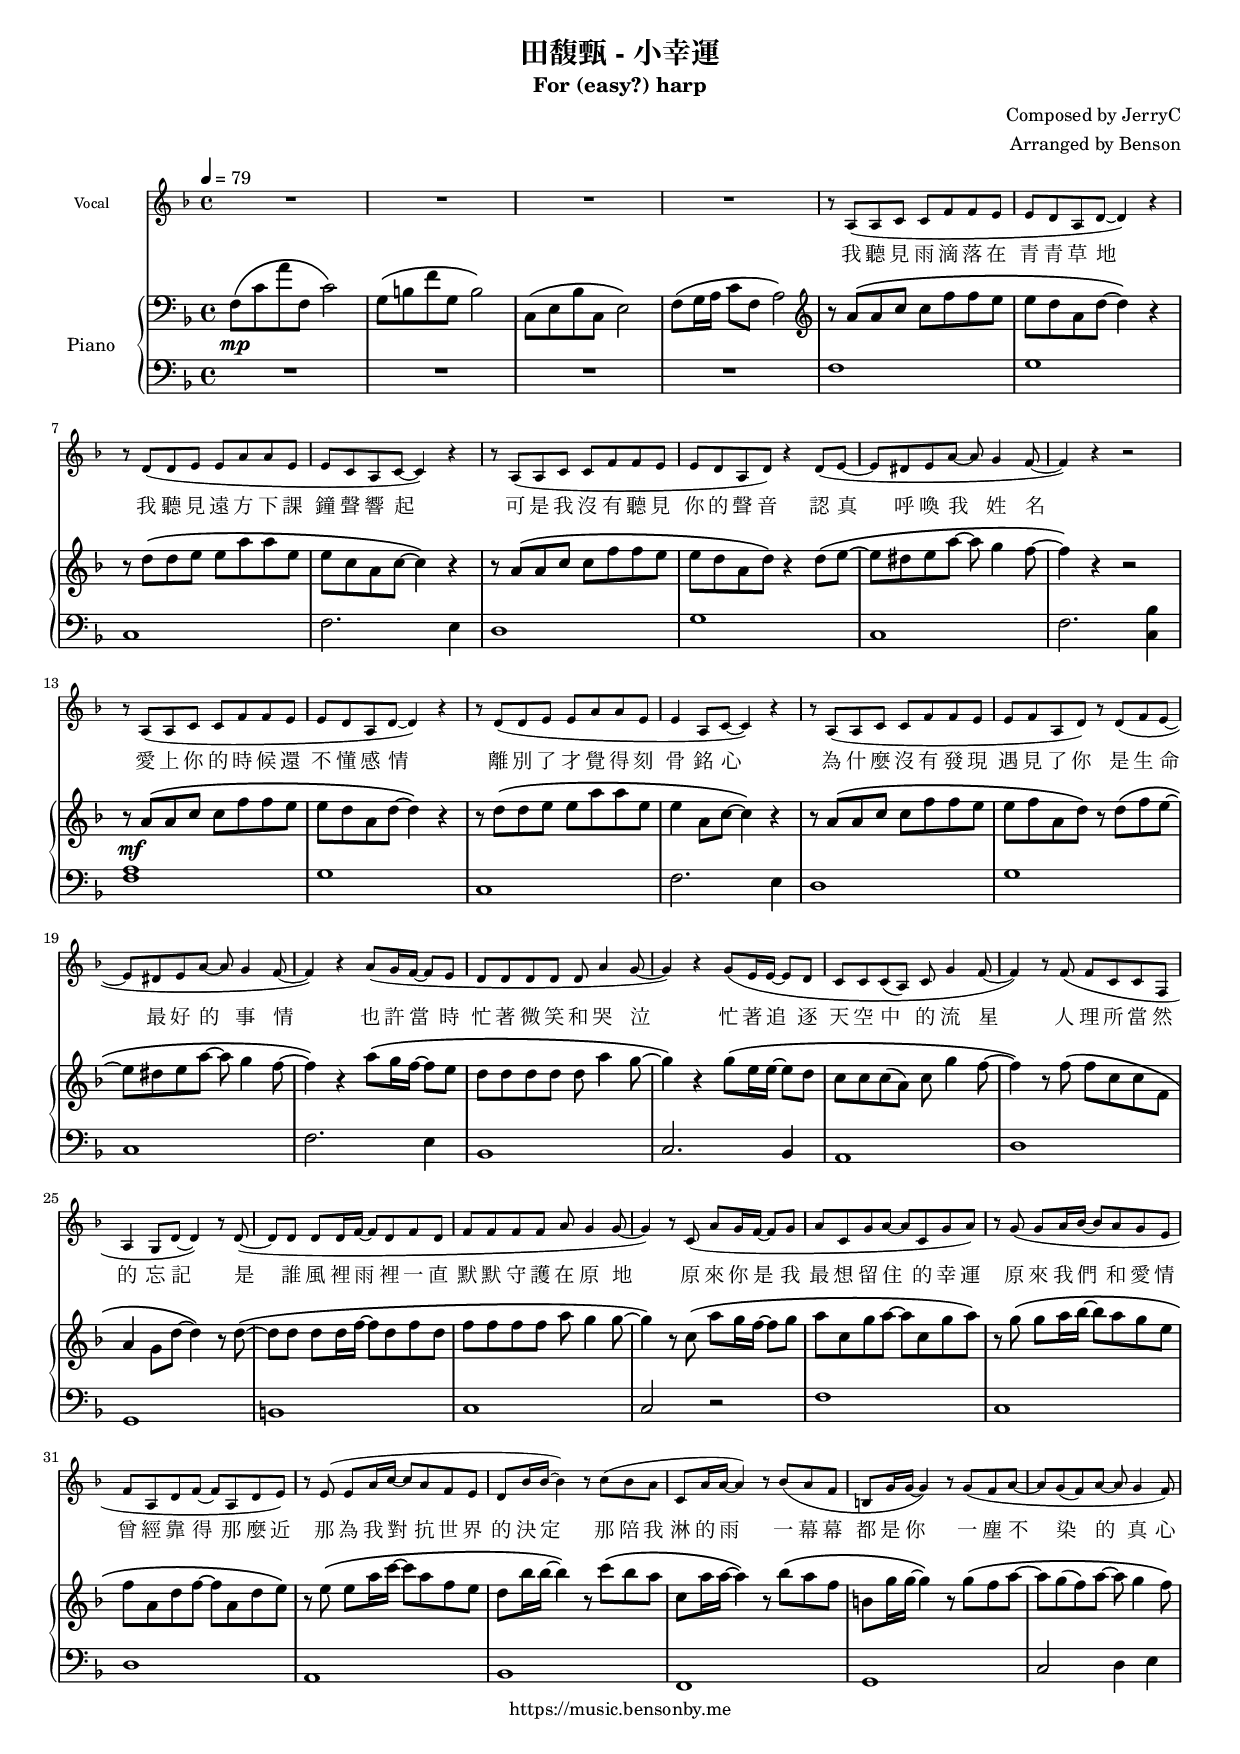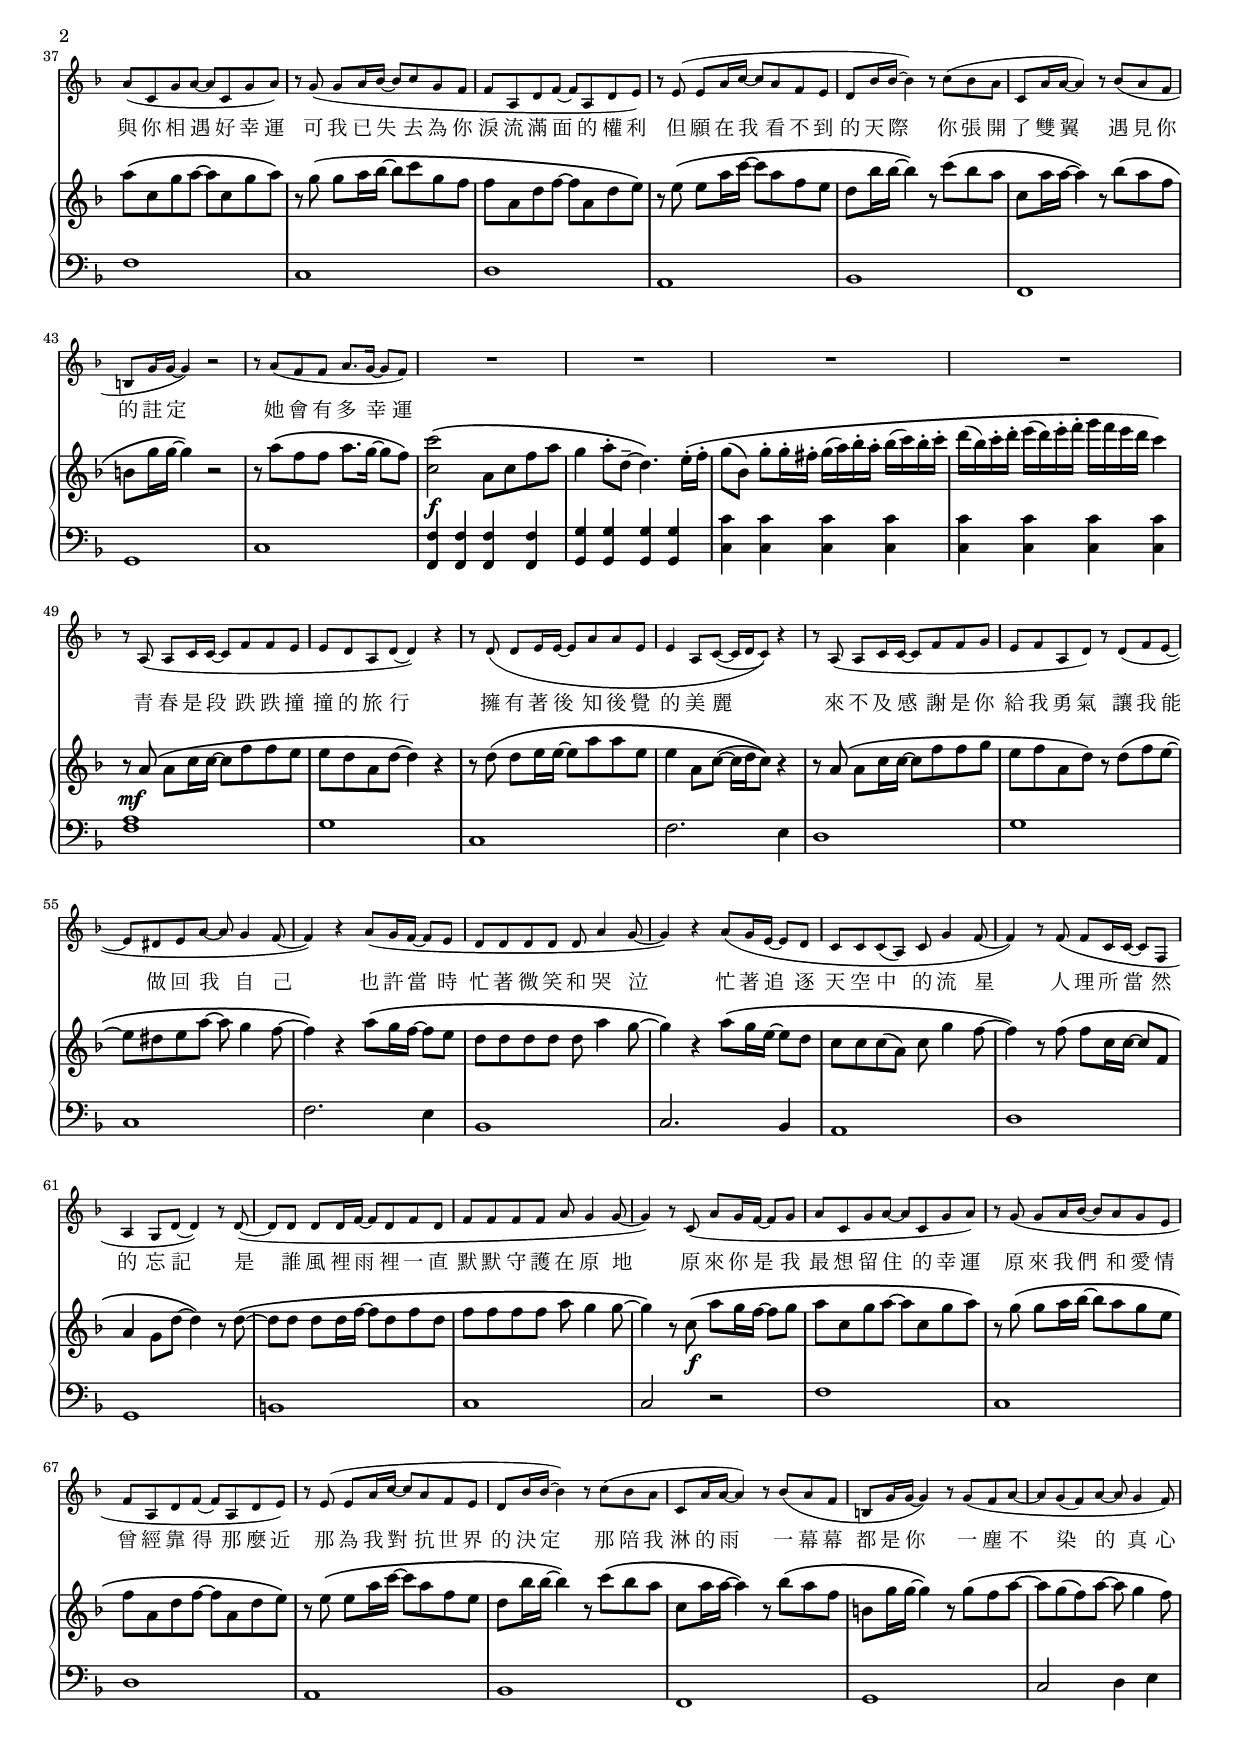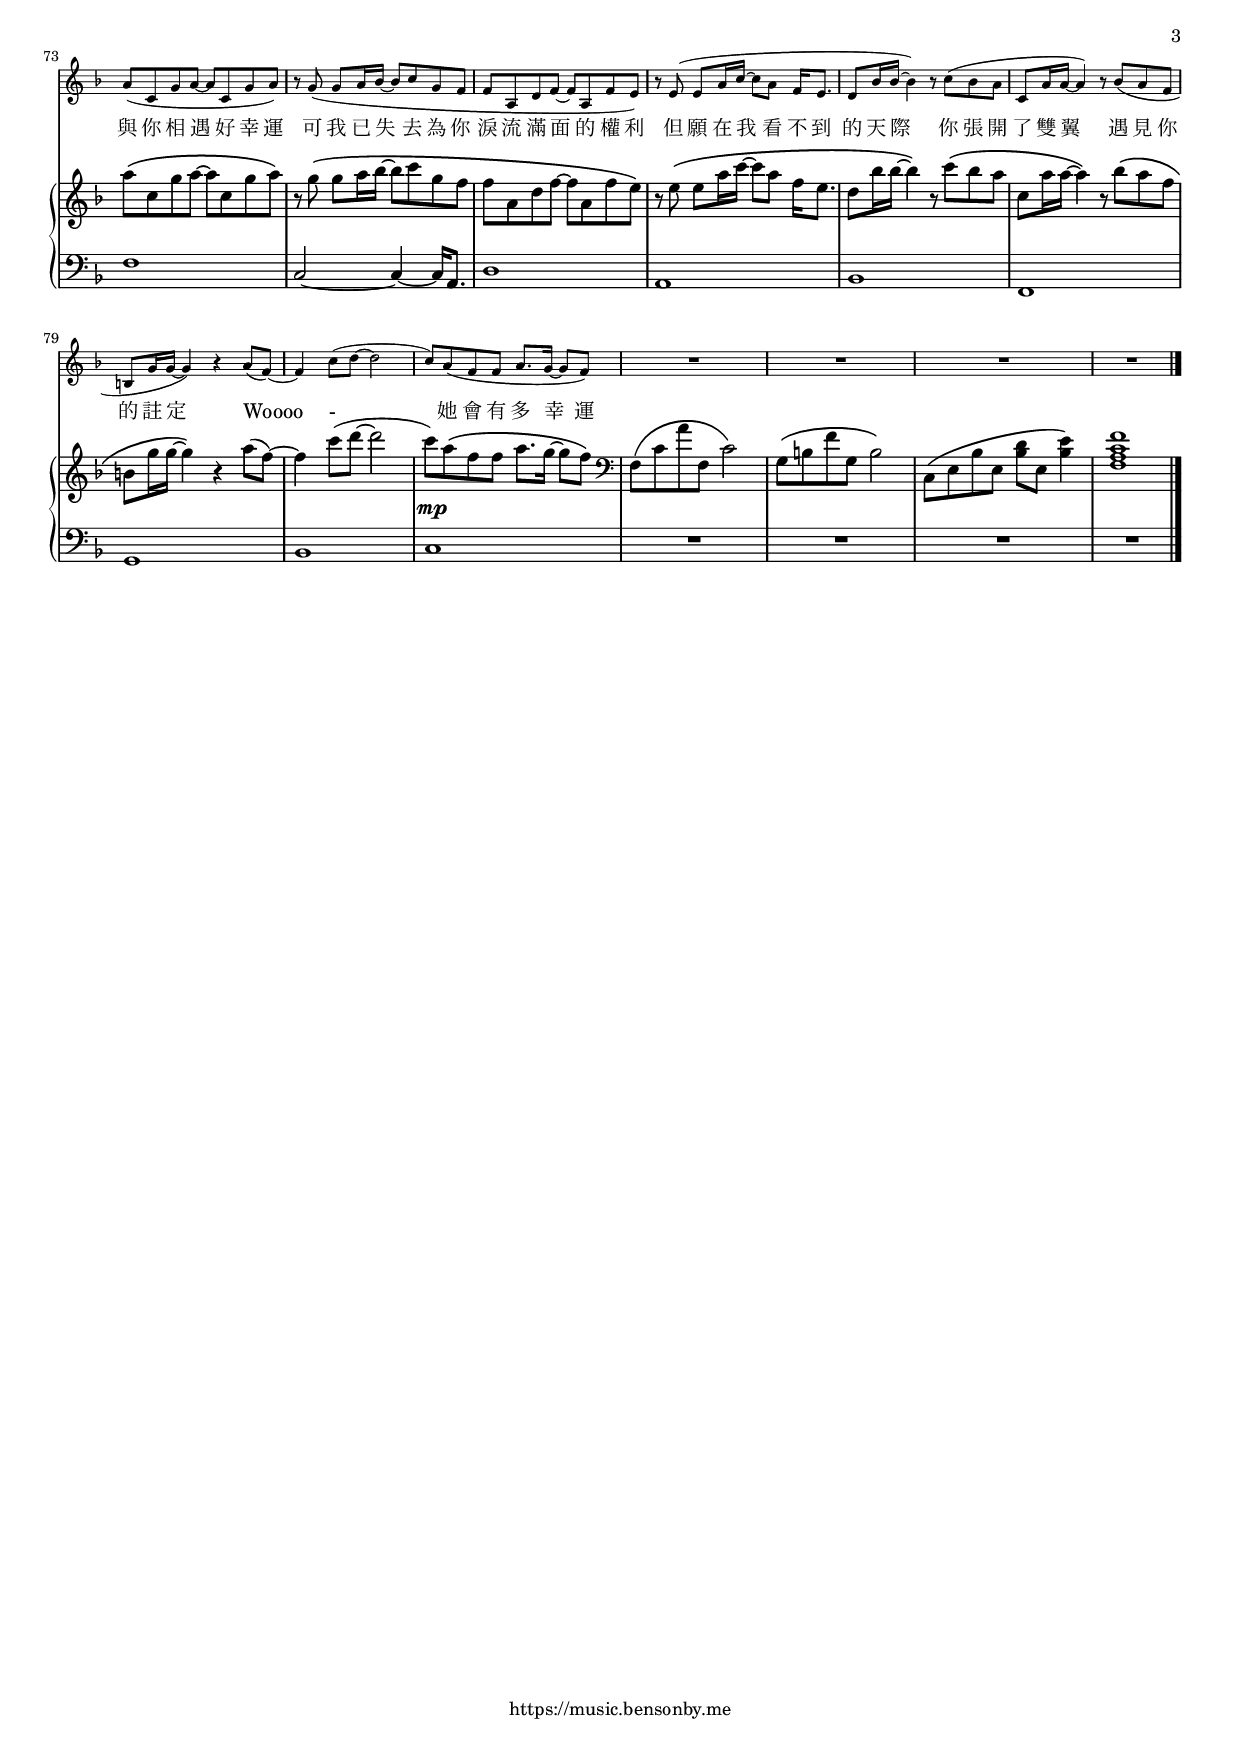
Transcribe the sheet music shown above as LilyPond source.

\version "2.18.2"
\include "articulate.ly"
#(set-global-staff-size 16)

%%%%%%%%%%%%%%%%%%%%%%%%%%%%%%%%%%%%%%%%%%%%%%%%%%%%%%%%%%%%%%%%%%%%%%%%%%%%%%%%%%%%%%%%%%
%%  http://lsr.di.unimi.it/LSR/Item?id=445

%LSR by Jay Anderson.
%modyfied by Simon Albrecht on March 2014.
%=> http://lilypond.1069038.n5.nabble.com/LSR-445-error-td160662.html

#(define (octave-up m t)
 (let* ((octave (1- t))
      (new-note (ly:music-deep-copy m))
      (new-pitch (ly:make-pitch
        octave
        (ly:pitch-notename (ly:music-property m 'pitch))
        (ly:pitch-alteration (ly:music-property m 'pitch)))))
  (set! (ly:music-property new-note 'pitch) new-pitch)
  new-note))

#(define (octavize-chord elements t)
 (cond ((null? elements) elements)
     ((eq? (ly:music-property (car elements) 'name) 'NoteEvent)
       (cons (car elements)
             (cons (octave-up (car elements) t)
                   (octavize-chord (cdr elements) t))))
     (else (cons (car elements) (octavize-chord (cdr elements ) t)))))

#(define (octavize music t)
 (if (eq? (ly:music-property music 'name) 'EventChord)
       (ly:music-set-property! music 'elements (octavize-chord
(ly:music-property music 'elements) t)))
 music)

makeOctaves = #(define-music-function (parser location arg mus) (integer? ly:music?)
 (music-map (lambda (x) (octavize x arg)) (event-chord-wrap! mus)))
%%%%%%%%%%%%%%%%%%%%%%%%%%%%%%%%%%%%%%%%%%%%%%%%%%%%%%%%%%%%%%%%%%%%%%%%%%%%%%%%%%%%%%%%%%

cr = \change Staff = "right"
cl = \change Staff = "left"
rhMark = \markup { 
  \path #0.1 #'((moveto -1 0)(rlineto 0 -1.5)(rlineto 0.5 0))
}

\header {
  title = "田馥甄 - 小幸運"
  subtitle = "For (easy?) harp"
  arranger = "Arranged by Benson"
  composer = "Composed by JerryC"
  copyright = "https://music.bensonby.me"
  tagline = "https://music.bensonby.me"
}

upper-prelude = \relative c {
  \clef bass
  f8\( c' a' f, c'2\)
  g8\( b f' g, b2\)
  c,8\( e bes' c, e2\)
  f8\( g16 a c8 f, a2\)
}

bass-prelude = \relative c {
  R1*4
}

upper-episode = \relative c'' {
  <c c'>2\( a8 c f a g4 a8-. d,~-- d4.\) e16\(-. f-.
  g8( bes,) g'-. g16-. fis-. g( a) bes-. a-. bes( c) bes-. c-.
  d( bes) c-. d-. e( d) e-. f-. g f e d c4\)
}

bass-episode = \relative c, {
  \makeOctaves 1 {
    f4 f f f g g g g c c c c c c c c
  }
}

melody-verse-one = \relative c' {
  \clef treble
  r8 a\( a c c f f e e d a d~ d4\) r
  r8 d\( d e e a a e e c a8 c~ c4\) r
  r8 a\( a c c f f e e d a d\) r4
  d8\( e8~ e dis e a~ a g4 f8~ f4\) r r2
}

bass-verse-one = \relative c {
  f1 g c, f2. e4 d1 g c, f2. <c bes'>4
}

melody-verse-two = \relative c' {
  \clef treble
  r8 a\( a c c f f e e d a d~ d4\) r
  r8 d\( d e e a a e e4 a,8 c~ c4\) r
  r8 a\( a c c f f e e f a, d\) r
  d8\( f e~ e dis e a~ a g4 f8~ f4\) r
}

bass-verse-two = \relative c {
  <f a>1 g c, f2. e4 d1 g c, f2. e4
}

melody-bridge-one = \relative c'' {
  a8\( g16 f~ f8 e d d d d d a'4 g8~ g4\) r
  g8\( e16 e~ e8 d c c c( a) c g'4 f8~ f4\) r8
  f8\( f c c f, a4 g8 d'~ d4\) r8 d\(~
  d8 d d d16 f~ f8 d f d f f f f a g4 g8~ g4\) r8
}

bass-bridge-one = \relative c {
  bes1 c2. bes4 a1 d
  g,1 b c c2 r2
}

melody-chorus-one = \relative c' {
  c8\( a'8 g16 f~ f8 g a c, g' a~ a c, g' a\)
  r8 g\( g a16 bes~ bes8 a g e f a, d f~ f a, d e\)
  r8 e\( e a16 c~ c8 a f e d bes'16 bes~ bes4\)
  r8 c\( bes a c, a'16 a~ a4\)
  r8 bes\( a f b, g'16 g~ g4\)
  r8 g\( f a~ a g( f) a~ a g4 f8\)

  a8\( c, g' a~ a c, g' a\)
  r8 g\( g a16 bes~ bes8 c g f f a, d f~ f a, d e\)
  r8 e\( e a16 c~ c8 a f e d bes'16 bes~ bes4\)
  r8 c\( bes a c, a'16 a~ a4\)
  r8 bes\( a f b, g'16 g~ g4\) r2
  r8 a\( f f a8. g16~ g8 f\)
}

bass-chorus-one = \relative c {
  f1 c d a bes f g c2 d4 e
  f1 c d a bes f g c
}

melody-verse-three = \relative c' {
  \clef treble
  r8 a\( a c16 c~ c8 f f e e d a d~ d4\) r
  r8 d\( d e16 e~ e8 a a e e4 a,8 c(~ c16 d c8)\) r4
  r8 a\( a c16 c~ c8 f f g e f a, d\) r
  d8\( f e~ e dis e a~ a g4 f8~ f4\) r
}

melody-bridge-two = \relative c'' {
  a8\( g16 f~ f8 e d d d d d a'4 g8~ g4\) r
  a8\( g16 e~ e8 d c c c( a) c g'4 f8~ f4\) r8
  f8\( f c16 c~ c8 f, a4 g8 d'~ d4\) r8 d\(~
  d8 d d d16 f~ f8 d f d f f f f a g4 g8~ g4\) r8
}

melody-chorus-two = \relative c' {
  c8\( a'8 g16 f~ f8 g a c, g' a~ a c, g' a\)
  r8 g\( g a16 bes~ bes8 a g e f a, d f~ f a, d e\)
  r8 e\( e a16 c~ c8 a f e d bes'16 bes~ bes4\)
  r8 c\( bes a c, a'16 a~ a4\)
  r8 bes\( a f b, g'16 g~ g4\)
  r8 g\( f a~ a g( f) a~ a g4 f8\)

  a8\( c, g' a~ a c, g' a\)
  r8 g\( g a16 bes~ bes8 c g f f a, d f~ f a, f' e\)
  r8 e\( e a16 c~ c8 a f16 e8. d8 bes'16 bes~ bes4\)
  r8 c\( bes a c, a'16 a~ a4\)
  r8 bes\( a f b, g'16 g~ g4\) r4 a8( f)~ f4 c'8( d~ d2 c8)
  a8\( f f a8. g16~ g8 f\)
}

bass-chorus-two = \relative c {
  f1 c d a bes f g c2 d4 e
  f1 c2~ c4~ c16 a8. d1 a bes f g bes c
}

upper-outro = \relative c {
  \clef bass
  f8\( c' a' f, c'2\)
  g8\( b f' g, b2\)
  c,8\( e bes' e, <bes' d> e, <bes' e>4\)
  <f a c f>1
}


melody = \relative c' {
  \set fingeringOrientations = #'(up)
  \clef treble
  \tempo 4 = 79
  \time 4/4
  \key f \major
  R1*4
  \melody-verse-one
  \melody-verse-two
  \melody-bridge-one
  \melody-chorus-one
  R1*4
  \melody-verse-three
  \melody-bridge-two
  \melody-chorus-two
  R1*4
  \bar "|."
}
upper = \relative c' {
  \set fingeringOrientations = #'(up)
  \clef treble
  \tempo 4 = 79
  \time 4/4
  \key f \major
  \upper-prelude
  \transpose c c' {
    \melody-verse-one
    \melody-verse-two
    \melody-bridge-one
    \melody-chorus-one
  }
  \upper-episode
  \transpose c c' {
    \melody-verse-three
    \melody-bridge-two
    \melody-chorus-two
  }
  \upper-outro
  \bar "|."
}

lower = \relative c' {
  \set fingeringOrientations = #'(down)
  \clef bass
  \time 4/4
  \key f \major
  \bass-prelude
  \bass-verse-one
  \bass-verse-two
  \bass-bridge-one
  \bass-chorus-one
  \bass-episode

  \bass-verse-two
  \bass-bridge-one
  \bass-chorus-two
  R1*4
  \bar "|."
}

dynamics = {
  s1\mp s1*3
  s1*8
  s1\mf s1*31

  % episode
  s1\f s1*3

  s1\mf s1*14 s4. s8\f s2
  s1*16
  s1\mp
}

lyrics-main = \lyricmode {
  我 聽 見 雨 滴 落 在 青 青 草 地
  我 聽 見 遠 方 下 課 鐘 聲 響 起
  可 是 我 沒 有 聽 見 你 的 聲 音
  認 真 呼 喚 我 姓 名

  愛 上 你 的 時 候 還 不 懂 感 情
  離 別 了 才 覺 得 刻 骨 銘 心
  為 什 麼 沒 有 發 現 遇 見 了 你 是 生 命 最 好 的 事 情

  也 許 當 時 忙 著 微 笑 和 哭 泣
  忙 著 追 逐 天 空 中 的 流 星
  人 理 所 當 然 的 忘 記
  是 誰 風 裡 雨 裡 一 直 默 默 守 護 在 原 地

  原 來 你 是 我 最 想 留 住 的 幸 運
  原 來 我 們 和 愛 情 曾 經 靠 得 那 麼 近
  那 為 我 對 抗 世 界 的 決 定 那 陪 我 淋 的 雨
  一 幕 幕 都 是 你 一 塵 不 染 的 真 心

  與 你 相 遇 好 幸 運
  可 我 已 失 去 為 你 淚 流 滿 面 的 權 利
  但 願 在 我 看 不 到 的 天 際 你 張 開 了 雙 翼
  遇 見 你 的 註 定 她 會 有 多 幸 運

  青 春 是 段 跌 跌 撞 撞 的 旅 行
  擁 有 著 後 知 後 覺 的 美 麗
  來 不 及 感 謝 是 你 給 我 勇 氣 讓 我 能 做 回 我 自 己

  也 許 當 時 忙 著 微 笑 和 哭 泣
  忙 著 追 逐 天 空 中 的 流 星
  人 理 所 當 然 的 忘 記
  是 誰 風 裡 雨 裡 一 直 默 默 守 護 在 原 地

  原 來 你 是 我 最 想 留 住 的 幸 運
  原 來 我 們 和 愛 情 曾 經 靠 得 那 麼 近
  那 為 我 對 抗 世 界 的 決 定 那 陪 我 淋 的 雨
  一 幕 幕 都 是 你 一 塵 不 染 的 真 心

  與 你 相 遇 好 幸 運
  可 我 已 失 去 為 你 淚 流 滿 面 的 權 利
  但 願 在 我 看 不 到 的 天 際
  你 張 開 了 雙 翼
  遇 見 你 的 註 定 Woooo -
  她 會 有 多 幸 運
}

\score {
  <<
    \new Staff = "melodystaff" \with {
      fontSize = #-2
      \override StaffSymbol.staff-space = #(magstep -3)
      \override StaffSymbol.thickness = #(magstep -3)
    } <<
      \set Staff.midiInstrument = #"electric guitar (clean)"
      \set Staff.instrumentName = #"Vocal"
      \set Staff.midiMinimumVolume = #0.7
      \set Staff.midiMaximumVolume = #0.8
      \new Voice = "melody" {
        \melody
      }
      \context Lyrics = "lyrics" { \lyricsto "melody" { \lyrics-main } }
    >>
    \new PianoStaff <<
      \set PianoStaff.instrumentName = #"Piano"
      \new Staff = "right" {
        \set Staff.midiInstrument = #"acoustic grand"
        \set Staff.midiMinimumVolume = #0.9
        \set Staff.midiMaximumVolume = #1
        \upper
      }
      \new Dynamics = "Dynamics_pf" \dynamics
      \new Staff = "left" {
        \set Staff.midiInstrument = #"acoustic grand"
        \set Staff.midiMinimumVolume = #0.9
        \set Staff.midiMaximumVolume = #1
        \lower
      }
    >>
  >>
  \layout {
    \context {
      % add the RemoveEmptyStaffContext that erases rest-only staves
      \Staff \RemoveEmptyStaves
    }
    \context {
      % add the RemoveEmptyStaffContext that erases rest-only staves
      % \Dynamics \RemoveEmptyStaves
    }
    \context {
      \Score
      % Remove all-rest staves also in the first system
      \override VerticalAxisGroup.remove-first = ##t
      % If only one non-empty staff in a system exists, still print the starting bar
      \override SystemStartBar.collapse-height = #1
    }
    \context {
      \ChordNames
      \override ChordName #'font-size = #-3
    }
  }
  \midi {
    \context {
      \ChordNameVoice \remove Note_performer
    }
  }
}
